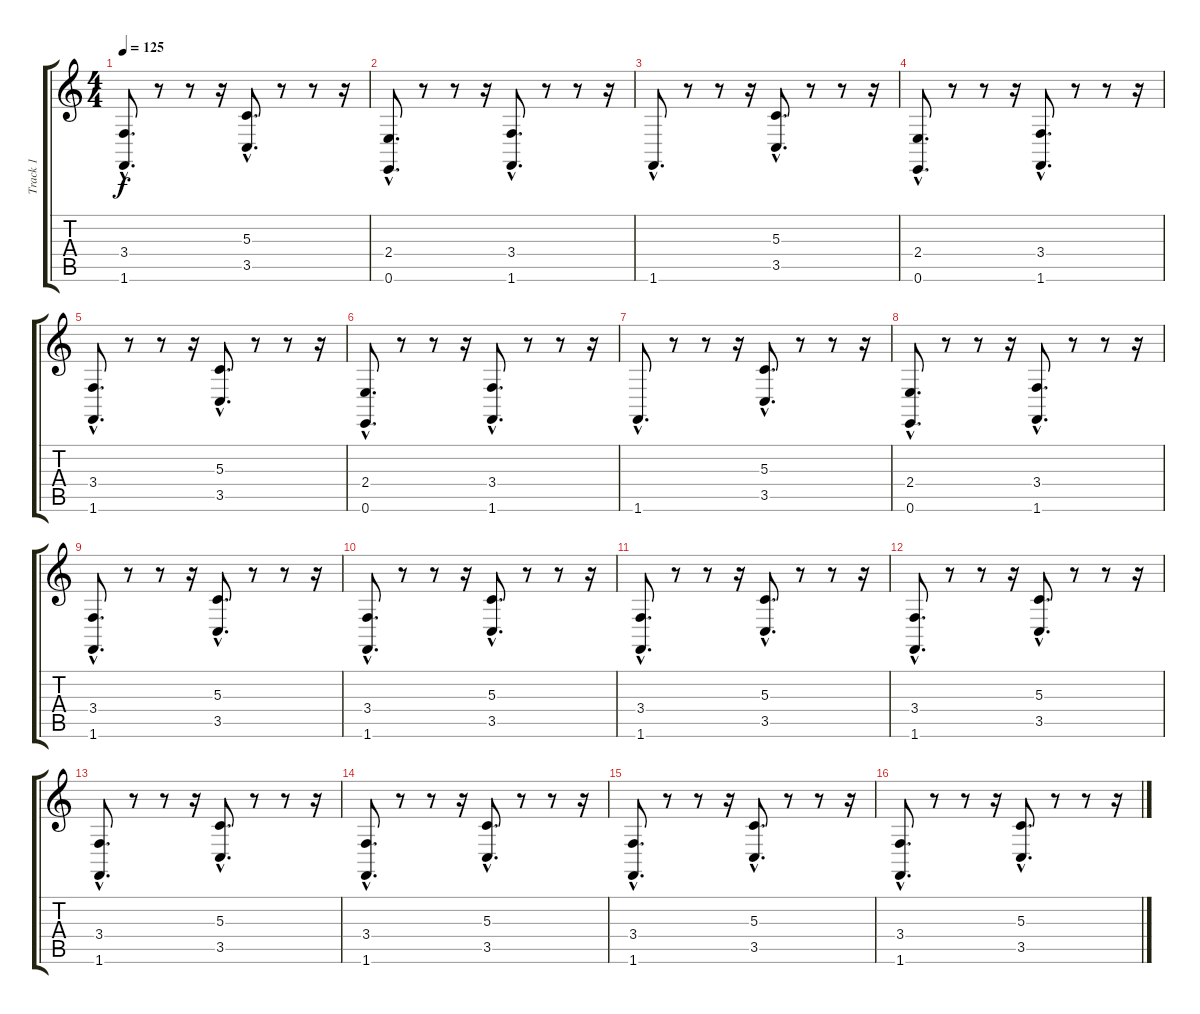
\track ("Track 1" "Track 1") {instrument choiraahs}
\staff {score tabs}
\tuning (E4 B3 G3 D3 A2 E2) {hide}
\ts (4 4)
\tempo 125
\clef g2
\ks c
(3.4{hac} 1.6{hac}).8{d dy f instrument choiraahs} r.8 r.8 r.16 (5.3{hac} 3.5{hac}).8{d} r.8 r.8 r.16 |
(2.4{hac} 0.6{hac}).8{d} r.8 r.8 r.16 (3.4{hac} 1.6{hac}).8{d} r.8 r.8 r.16 |
1.6{hac}.8{d} r.8 r.8 r.16 (5.3{hac} 3.5{hac}).8{d} r.8 r.8 r.16 |
(2.4{hac} 0.6{hac}).8{d} r.8 r.8 r.16 (3.4{hac} 1.6{hac}).8{d} r.8 r.8 r.16 |
(3.4{hac} 1.6{hac}).8{d} r.8 r.8 r.16 (5.3{hac} 3.5{hac}).8{d} r.8 r.8 r.16 |
(2.4{hac} 0.6{hac}).8{d} r.8 r.8 r.16 (3.4{hac} 1.6{hac}).8{d} r.8 r.8 r.16 |
1.6{hac}.8{d} r.8 r.8 r.16 (5.3{hac} 3.5{hac}).8{d} r.8 r.8 r.16 |
(2.4{hac} 0.6{hac}).8{d} r.8 r.8 r.16 (3.4{hac} 1.6{hac}).8{d} r.8 r.8 r.16 |
(3.4{hac} 1.6{hac}).8{d} r.8 r.8 r.16 (5.3{hac} 3.5{hac}).8{d} r.8 r.8 r.16 |
(3.4{hac} 1.6{hac}).8{d} r.8 r.8 r.16 (5.3{hac} 3.5{hac}).8{d} r.8 r.8 r.16 |
(3.4{hac} 1.6{hac}).8{d} r.8 r.8 r.16 (5.3{hac} 3.5{hac}).8{d} r.8 r.8 r.16 |
(3.4{hac} 1.6{hac}).8{d} r.8 r.8 r.16 (5.3{hac} 3.5{hac}).8{d} r.8 r.8 r.16 |
(3.4{hac} 1.6{hac}).8{d} r.8 r.8 r.16 (5.3{hac} 3.5{hac}).8{d} r.8 r.8 r.16 |
(3.4{hac} 1.6{hac}).8{d} r.8 r.8 r.16 (5.3{hac} 3.5{hac}).8{d} r.8 r.8 r.16 |
(3.4{hac} 1.6{hac}).8{d} r.8 r.8 r.16 (5.3{hac} 3.5{hac}).8{d} r.8 r.8 r.16 |
(3.4{hac} 1.6{hac}).8{d} r.8 r.8 r.16 (5.3{hac} 3.5{hac}).8{d} r.8 r.8 r.16
